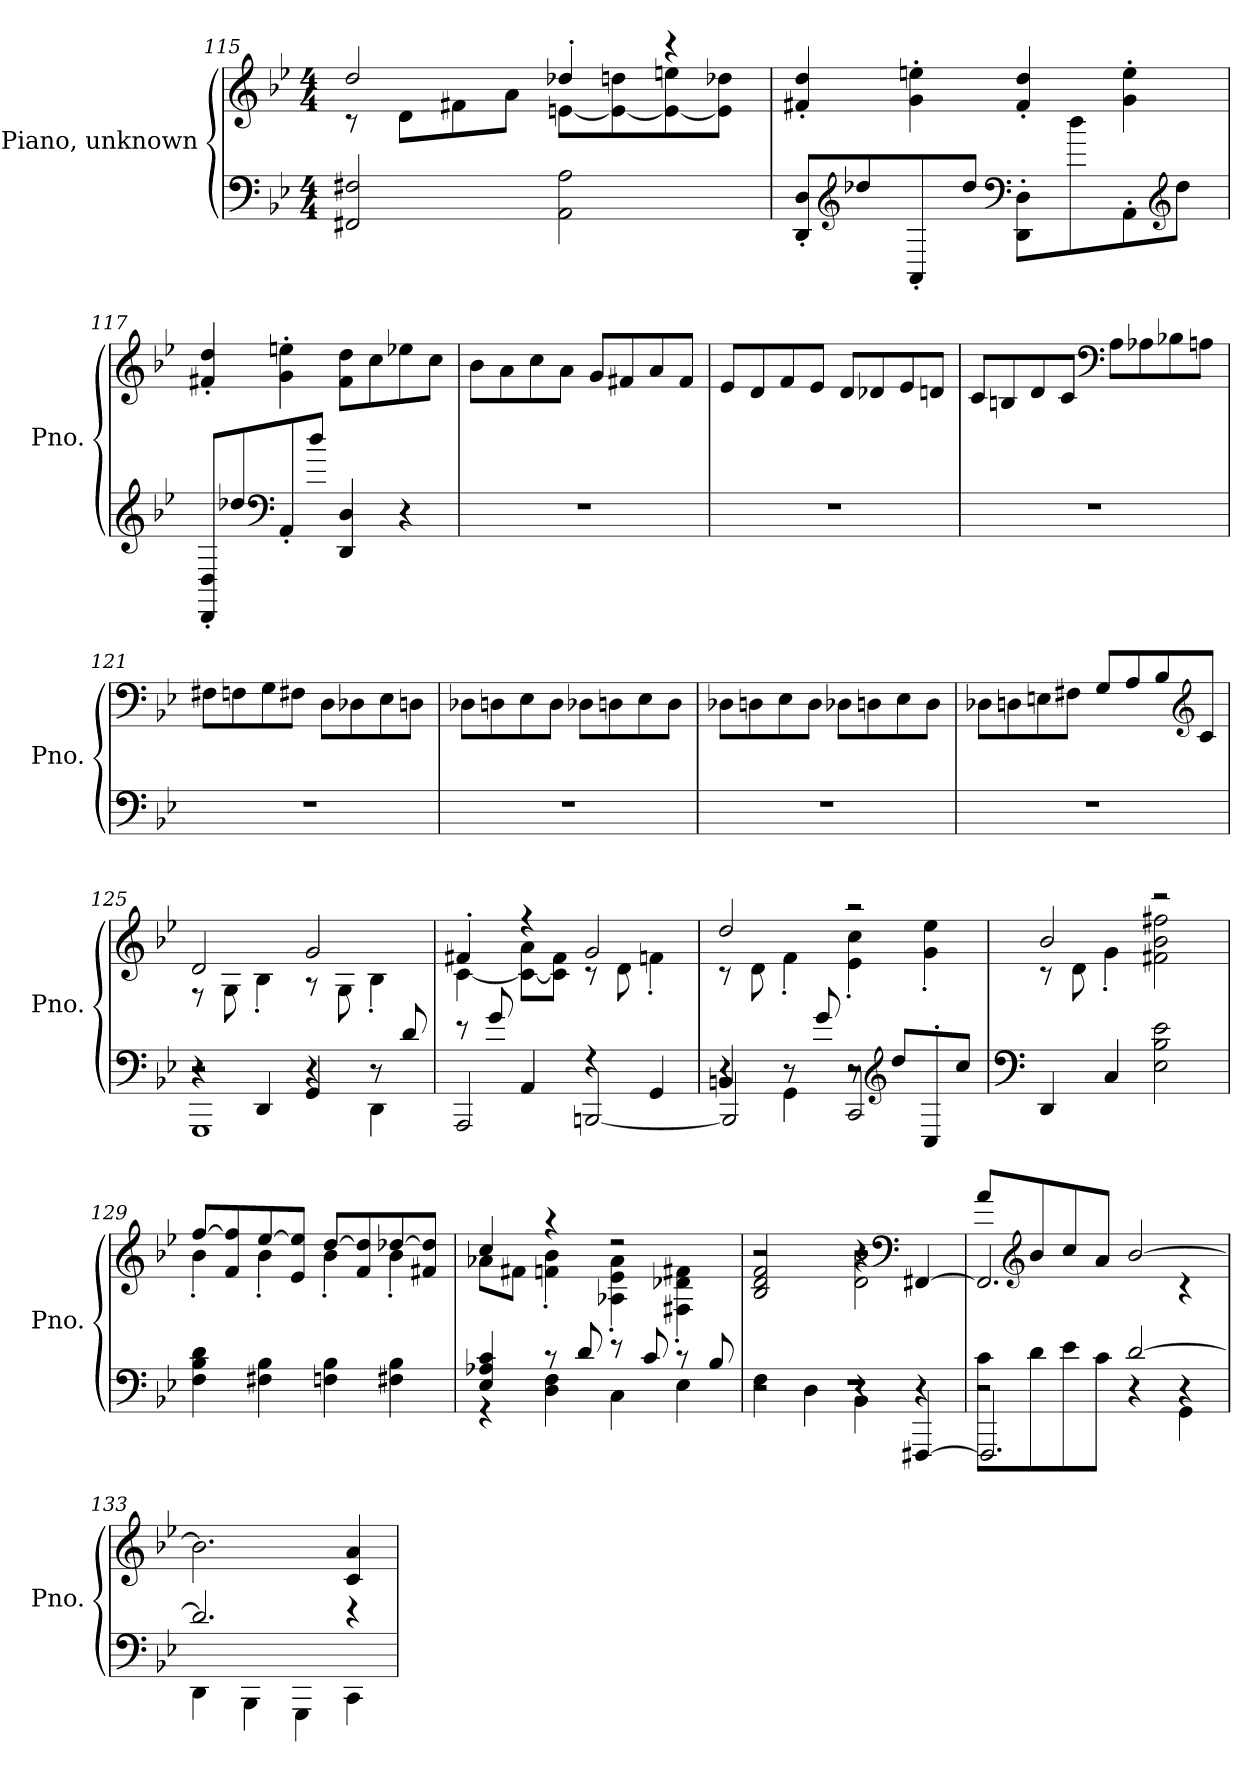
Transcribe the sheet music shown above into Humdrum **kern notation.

**kern	**kern
*part1	*part1
*staff2	*staff1
*I"Piano, unknown	*
*I'Pno.	*
*clefF4	*clefG2
*k[b-e-]	*k[b-e-]
*M4/4	*M4/4
=115	=115
*	*^
2FF#X/ 2F#X/	2dd/	8r
.	.	8d\L
.	.	8f#X\
.	.	8a\J
2AA\ 2A\	4dd-X'/	[8en\L
.	.	8e\_ 8ddn\
.	4r	8e\_ 8een\
.	.	8e\] 8dd-X\J
*	*v	*v
=116	=116
8DD/' 8D/'L	4f#X/' 4dd/'
*clefG2	*
8dd-X/	.
8AA'/	4g\' 4een\'
8dd-/J	.
*clefF4	*
8DD\' 8D\'L	4f#/' 4dd/'
8dd-\	.
8AA'\	4g\' 4ee\'
*clefG2	*
8dd-\J	.
!!LO:LB:g=z
=117	=117
8DD/' 8D/'L	4f#X/' 4dd/'
8dd-X/	.
*clefF4	*
8AA'/	4g\' 4een\'
8dd-/J	.
4DD/ 4D/	8f#\ 8dd\L
.	8cc\
4r	8ee-X\
.	8cc\J
=118	=118
1r	8b-\L
.	8a\
.	8cc\
.	8a\J
.	8g/L
.	8f#X/
.	8a/
.	8f#/J
=119	=119
1r	8e-/L
.	8d/
.	8f/
.	8e-/J
.	8d/L
.	8d-X/
.	8e-/
.	8dn/J
=120	=120
1r	8c/L
.	8Bn/
.	8d/
.	8c/J
*	*clefF4
.	8A\L
.	8A-X\
.	8B-X\
.	8An\J
!!LO:PB:g=z
=121	=121
1r	8F#X\L
.	8Fn\
.	8G\
.	8F#X\J
.	8D\L
.	8D-X\
.	8E-\
.	8Dn\J
=122	=122
1r	8D-X\L
.	8Dn\
.	8E-\
.	8D\J
.	8D-X\L
.	8Dn\
.	8E-\
.	8D\J
=123	=123
1r	8D-X\L
.	8Dn\
.	8E-\
.	8D\J
.	8D-X\L
.	8Dn\
.	8E-\
.	8D\J
!!LO:LB:g=z
=124	=124
1r	8D-X\L
.	8Dn\
.	8En\
.	8F#X\J
.	8G/L
.	8A/
.	8B-/
*	*clefG2
.	8c/J
=125	=125
*^	*^
*	*^	*	*
4r	2r	1GGG	2d/	8r
.	.	.	.	8G\
4DD/	.	.	.	4B-'\
4GG/	4r	.	2g/	8r
.	.	.	.	8G\
8r	4DD\	.	.	4B-'\
8d/	.	.	.	.
*	*v	*v	*	*
=126	=126	=126	=126
8r	2AAA/	4f#X'/	[4c\
8g/	.	.	.
4AA/	.	4r	8c\_ 8a\L
.	.	.	8c\] 8f#\J
4r	[2BBBn/	2g/	8r
.	.	.	8d\
4GG/	.	.	4fn'\
=127	=127	=127	=127
*	*^	*	*
4BBn/	4r	2BBB/]	2dd/	8r
.	.	.	.	8d\
8r	4GG\	.	.	4f'\
8g/	.	.	.	.
8r	2r	2CC/	2r	4e-\' 4cc\'
*clefG2	*	*	*	*
8dd/L	.	.	.	.
8C'/	.	.	.	4g\' 4ee-\'
8cc/J	.	.	.	.
*v	*v	*v	*	*
!!LO:LB:g=z	!!
=128	=128	=128
*clefF4	*	*
4DD/	2b-/	8r
.	.	8d\
4C/	.	4g'\
2E-\ 2B-\ 2e-\	2r	2f#X\ 2b-\ 2ff#X\
=129	=129	=129
4F\ 4B-\ 4d\	[8ff/L	4b-'\
.	8f/ 8ff/]	.
4F#X\ 4B-\	[8ee-/	4b-'\
.	8e-/ 8ee-/]J	.
4Fn\ 4B-\	[8dd/L	4b-'\
.	8f/ 8dd/]	.
4F#X\ 4B-\	[8dd-X/	4b-'\
.	8f#X/ 8dd-/]J	.
=130	=130	=130
*^	*	*
4E-/ 4A-X/ 4c/	4r	4cc/	8a-X\L
.	.	.	8f#X\J
8r	4D\ 4F\	4r	4fn\' 4b-\'
8d/	.	.	.
8r	4C\	2r	4A-X\' 4e-\' 4a-\'
8c/	.	.	.
8r	4E-\	.	4F#X\' 4d-X\' 4f#X\'
8B-/	.	.	.
=131	=131	=131	=131
*	*^	*	*^
1r	4F\	2r	2B-/ 2d/ 2f/	2r	2r
.	4D\	.	.	.	.
.	4BB-\	4r	2r	2d\ 2b-\	4r
*	*	*	*clefF4	*	*
.	4r	[4FFF#X/	.	.	[4FF#X/
*	*	*	*	*v	*v
!!LO:LB:g=z
=132	=132	=132	=132	=132
2r	8c\L	2.FFF#/]	8a/L	2.FF#/]
*	*	*	*clefG2	*
.	8d\	.	8b-/	.
.	8e-\	.	8cc/	.
.	8c\J	.	8a/J	.
[2d/	4r	.	[2b-/	.
.	4GG\	4r	.	4r
*	*v	*v	*	*
*	*	*v	*v
=133	=133	=133
2.d/]	4DD\	2.b-\]
.	4BBB-\	.
.	4GGG\	.
4r	4CC\	4c/ 4a/
*v	*v	*
=	=
*-	*-
